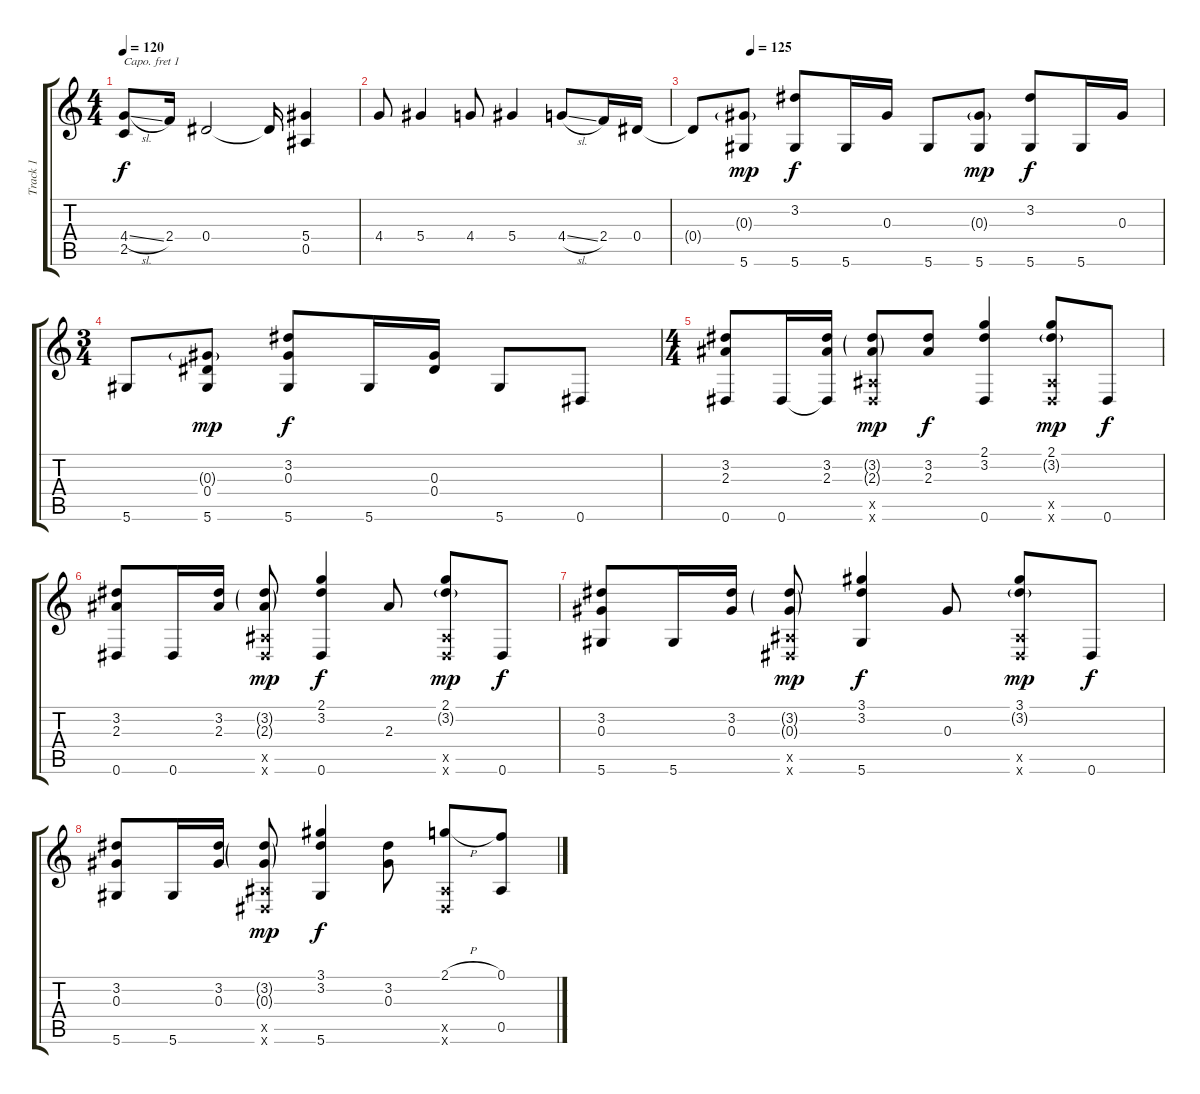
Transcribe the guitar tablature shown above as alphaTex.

\track ("Track 1" "Track 1") {instrument acousticguitarsteel}
\staff {score tabs}
\capo 1
\tuning (E4 B3 G3 D3 A2 D2) {hide}
\ts (4 4)
\tempo 120
\clef g2
\ks c
(4.4{sl} 2.5).8{dy f} 2.4.16 0.4.2 0.4{t}.16 (5.4 0.5).4 |
4.4.8 5.4.4 4.4.8 5.4.4 4.4{sl}.8 2.4.16 0.4.16 |
\tempo (125 0.125)
0.4{t}.8 (0.3{g} 5.6).8{dy mp volume 16} (3.2 5.6).8{dy f} 5.6.16 0.3.16 5.6.8 (0.3{g} 5.6).8{dy mp} (3.2 5.6).8{dy f} 5.6.16 0.3.16 |
\ts (3 4)
5.6.8 (0.3{g} 0.4 5.6).8{dy mp} (3.2 0.3 5.6).8{dy f} 5.6.16 (0.3 0.4).16 5.6.8 0.6.8 |
\ts (4 4)
(3.2 2.3 0.6).8 0.6.16 (3.2 2.3 0.6{t}).16 (3.2{g} 2.3{g} 0.5{x} 0.6{x}).8{dy mp} (3.2 2.3).8{dy f} (2.1 3.2 0.6).4 (2.1 3.2{g} 0.5{x} 0.6{x}).8{dy mp} 0.6.8{dy f} |
(3.2 2.3 0.6).8 0.6.16 (3.2 2.3).16 (3.2{g} 2.3{g} 0.5{x} 0.6{x}).8{dy mp} (2.1 3.2 0.6).4{dy f} 2.3.8 (2.1 3.2{g} 0.5{x} 0.6{x}).8{dy mp} 0.6.8{dy f} |
(3.2 0.3 5.6).8 5.6.16 (3.2 0.3).16 (3.2{g} 0.3{g} 0.5{x} 0.6{x}).8{dy mp} (3.1 3.2 5.6).4{dy f} 0.3.8 (3.1 3.2{g} 0.5{x} 0.6{x}).8{dy mp} 0.6.8{dy f} |
(3.2 0.3 5.6).8 5.6.16 (3.2 0.3).16 (3.2{g} 0.3{g} 0.5{x} 0.6{x}).8{dy mp} (3.1 3.2 5.6).4{dy f} (3.2 0.3).8 (2.1{h} 0.5{x} 0.6{x}).8 (0.1 0.5).8
